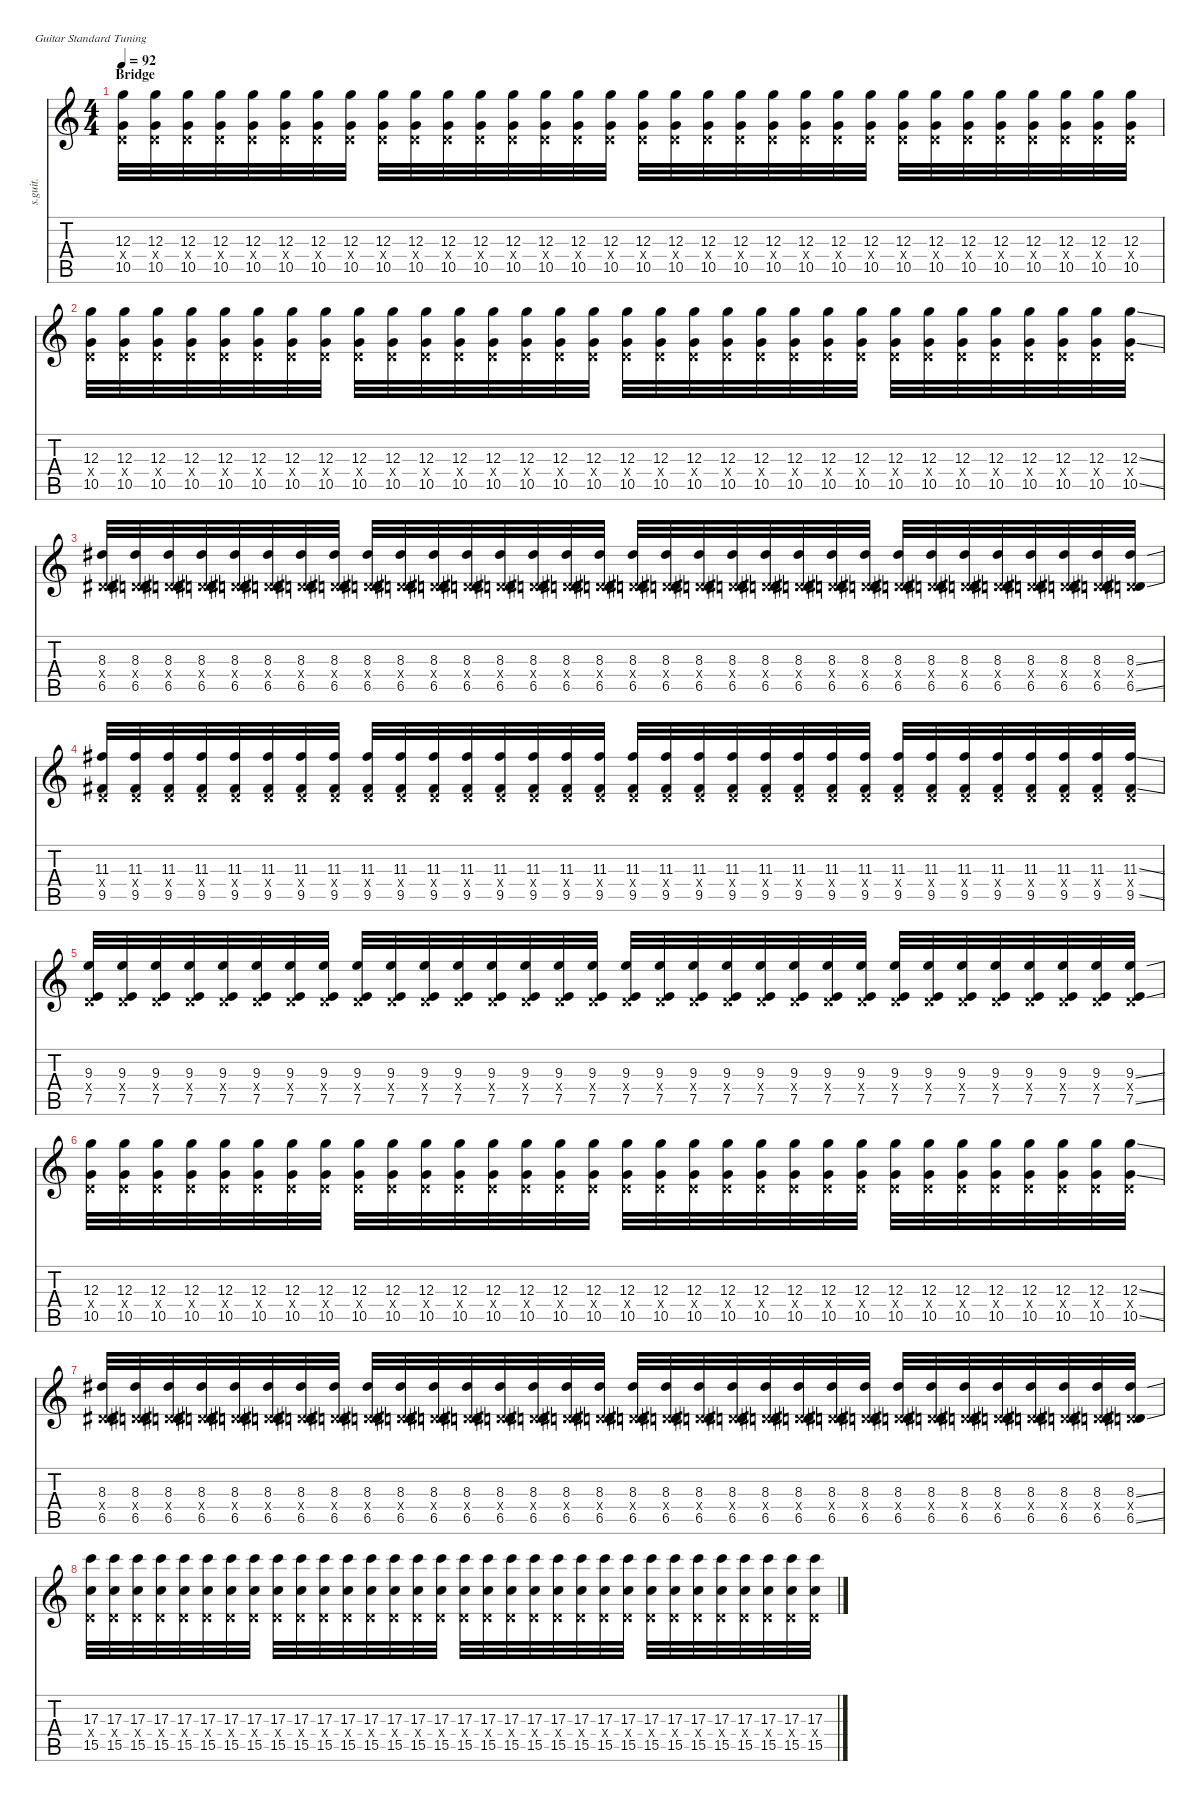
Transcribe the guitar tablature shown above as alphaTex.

\defaultSystemsLayout 4
\hideDynamics
\bracketExtendMode nobrackets
\track ("Jonny Greenwood - Guitar" "s.guit.") {instrument distortionguitar}
\staff {score tabs}
\tuning (E4 B3 G3 D3 A2 E2)
\ts (4 4)
\section ("" "Bridge")
\tempo 92
\clef g2
\ks c
(12.3 0.4{x} 10.5).32{lyrics (0 "") lyrics (1 "") lyrics (2 "") lyrics (3 "") lyrics (4 "") dy f} (12.3 0.4{x} 10.5).32{lyrics (0 "") lyrics (1 "") lyrics (2 "") lyrics (3 "") lyrics (4 "")} (12.3 0.4{x} 10.5).32{lyrics (0 "") lyrics (1 "") lyrics (2 "") lyrics (3 "") lyrics (4 "")} (12.3 0.4{x} 10.5).32{lyrics (0 "") lyrics (1 "") lyrics (2 "") lyrics (3 "") lyrics (4 "")} (12.3 0.4{x} 10.5).32{lyrics (0 "") lyrics (1 "") lyrics (2 "") lyrics (3 "") lyrics (4 "")} (12.3 0.4{x} 10.5).32{lyrics (0 "") lyrics (1 "") lyrics (2 "") lyrics (3 "") lyrics (4 "")} (12.3 0.4{x} 10.5).32{lyrics (0 "") lyrics (1 "") lyrics (2 "") lyrics (3 "") lyrics (4 "")} (12.3 0.4{x} 10.5).32{lyrics (0 "") lyrics (1 "") lyrics (2 "") lyrics (3 "") lyrics (4 "")} (12.3 0.4{x} 10.5).32{lyrics (0 "") lyrics (1 "") lyrics (2 "") lyrics (3 "") lyrics (4 "")} (12.3 0.4{x} 10.5).32{lyrics (0 "") lyrics (1 "") lyrics (2 "") lyrics (3 "") lyrics (4 "")} (12.3 0.4{x} 10.5).32{lyrics (0 "") lyrics (1 "") lyrics (2 "") lyrics (3 "") lyrics (4 "")} (12.3 0.4{x} 10.5).32{lyrics (0 "") lyrics (1 "") lyrics (2 "") lyrics (3 "") lyrics (4 "")} (12.3 0.4{x} 10.5).32{lyrics (0 "") lyrics (1 "") lyrics (2 "") lyrics (3 "") lyrics (4 "")} (12.3 0.4{x} 10.5).32{lyrics (0 "") lyrics (1 "") lyrics (2 "") lyrics (3 "") lyrics (4 "")} (12.3 0.4{x} 10.5).32{lyrics (0 "") lyrics (1 "") lyrics (2 "") lyrics (3 "") lyrics (4 "")} (12.3 0.4{x} 10.5).32{lyrics (0 "") lyrics (1 "") lyrics (2 "") lyrics (3 "") lyrics (4 "")} (12.3 0.4{x} 10.5).32{lyrics (0 "") lyrics (1 "") lyrics (2 "") lyrics (3 "") lyrics (4 "")} (12.3 0.4{x} 10.5).32{lyrics (0 "") lyrics (1 "") lyrics (2 "") lyrics (3 "") lyrics (4 "")} (12.3 0.4{x} 10.5).32{lyrics (0 "") lyrics (1 "") lyrics (2 "") lyrics (3 "") lyrics (4 "")} (12.3 0.4{x} 10.5).32{lyrics (0 "") lyrics (1 "") lyrics (2 "") lyrics (3 "") lyrics (4 "")} (12.3 0.4{x} 10.5).32{lyrics (0 "") lyrics (1 "") lyrics (2 "") lyrics (3 "") lyrics (4 "")} (12.3 0.4{x} 10.5).32{lyrics (0 "") lyrics (1 "") lyrics (2 "") lyrics (3 "") lyrics (4 "")} (12.3 0.4{x} 10.5).32{lyrics (0 "") lyrics (1 "") lyrics (2 "") lyrics (3 "") lyrics (4 "")} (12.3 0.4{x} 10.5).32{lyrics (0 "") lyrics (1 "") lyrics (2 "") lyrics (3 "") lyrics (4 "")} (12.3 0.4{x} 10.5).32{lyrics (0 "") lyrics (1 "") lyrics (2 "") lyrics (3 "") lyrics (4 "")} (12.3 0.4{x} 10.5).32{lyrics (0 "") lyrics (1 "") lyrics (2 "") lyrics (3 "") lyrics (4 "")} (12.3 0.4{x} 10.5).32{lyrics (0 "") lyrics (1 "") lyrics (2 "") lyrics (3 "") lyrics (4 "")} (12.3 0.4{x} 10.5).32{lyrics (0 "") lyrics (1 "") lyrics (2 "") lyrics (3 "") lyrics (4 "")} (12.3 0.4{x} 10.5).32{lyrics (0 "") lyrics (1 "") lyrics (2 "") lyrics (3 "") lyrics (4 "")} (12.3 0.4{x} 10.5).32{lyrics (0 "") lyrics (1 "") lyrics (2 "") lyrics (3 "") lyrics (4 "")} (12.3 0.4{x} 10.5).32{lyrics (0 "") lyrics (1 "") lyrics (2 "") lyrics (3 "") lyrics (4 "")} (12.3 0.4{x} 10.5).32{lyrics (0 "") lyrics (1 "") lyrics (2 "") lyrics (3 "") lyrics (4 "")} |
(12.3 0.4{x} 10.5).32{lyrics (0 "") lyrics (1 "") lyrics (2 "") lyrics (3 "") lyrics (4 "")} (12.3 0.4{x} 10.5).32{lyrics (0 "") lyrics (1 "") lyrics (2 "") lyrics (3 "") lyrics (4 "")} (12.3 0.4{x} 10.5).32{lyrics (0 "") lyrics (1 "") lyrics (2 "") lyrics (3 "") lyrics (4 "")} (12.3 0.4{x} 10.5).32{lyrics (0 "") lyrics (1 "") lyrics (2 "") lyrics (3 "") lyrics (4 "")} (12.3 0.4{x} 10.5).32{lyrics (0 "") lyrics (1 "") lyrics (2 "") lyrics (3 "") lyrics (4 "")} (12.3 0.4{x} 10.5).32{lyrics (0 "") lyrics (1 "") lyrics (2 "") lyrics (3 "") lyrics (4 "")} (12.3 0.4{x} 10.5).32{lyrics (0 "") lyrics (1 "") lyrics (2 "") lyrics (3 "") lyrics (4 "")} (12.3 0.4{x} 10.5).32{lyrics (0 "") lyrics (1 "") lyrics (2 "") lyrics (3 "") lyrics (4 "")} (12.3 0.4{x} 10.5).32{lyrics (0 "") lyrics (1 "") lyrics (2 "") lyrics (3 "") lyrics (4 "")} (12.3 0.4{x} 10.5).32{lyrics (0 "") lyrics (1 "") lyrics (2 "") lyrics (3 "") lyrics (4 "")} (12.3 0.4{x} 10.5).32{lyrics (0 "") lyrics (1 "") lyrics (2 "") lyrics (3 "") lyrics (4 "")} (12.3 0.4{x} 10.5).32{lyrics (0 "") lyrics (1 "") lyrics (2 "") lyrics (3 "") lyrics (4 "")} (12.3 0.4{x} 10.5).32{lyrics (0 "") lyrics (1 "") lyrics (2 "") lyrics (3 "") lyrics (4 "")} (12.3 0.4{x} 10.5).32{lyrics (0 "") lyrics (1 "") lyrics (2 "") lyrics (3 "") lyrics (4 "")} (12.3 0.4{x} 10.5).32{lyrics (0 "") lyrics (1 "") lyrics (2 "") lyrics (3 "") lyrics (4 "")} (12.3 0.4{x} 10.5).32{lyrics (0 "") lyrics (1 "") lyrics (2 "") lyrics (3 "") lyrics (4 "")} (12.3 0.4{x} 10.5).32{lyrics (0 "") lyrics (1 "") lyrics (2 "") lyrics (3 "") lyrics (4 "")} (12.3 0.4{x} 10.5).32{lyrics (0 "") lyrics (1 "") lyrics (2 "") lyrics (3 "") lyrics (4 "")} (12.3 0.4{x} 10.5).32{lyrics (0 "") lyrics (1 "") lyrics (2 "") lyrics (3 "") lyrics (4 "")} (12.3 0.4{x} 10.5).32{lyrics (0 "") lyrics (1 "") lyrics (2 "") lyrics (3 "") lyrics (4 "")} (12.3 0.4{x} 10.5).32{lyrics (0 "") lyrics (1 "") lyrics (2 "") lyrics (3 "") lyrics (4 "")} (12.3 0.4{x} 10.5).32{lyrics (0 "") lyrics (1 "") lyrics (2 "") lyrics (3 "") lyrics (4 "")} (12.3 0.4{x} 10.5).32{lyrics (0 "") lyrics (1 "") lyrics (2 "") lyrics (3 "") lyrics (4 "")} (12.3 0.4{x} 10.5).32{lyrics (0 "") lyrics (1 "") lyrics (2 "") lyrics (3 "") lyrics (4 "")} (12.3 0.4{x} 10.5).32{lyrics (0 "") lyrics (1 "") lyrics (2 "") lyrics (3 "") lyrics (4 "")} (12.3 0.4{x} 10.5).32{lyrics (0 "") lyrics (1 "") lyrics (2 "") lyrics (3 "") lyrics (4 "")} (12.3 0.4{x} 10.5).32{lyrics (0 "") lyrics (1 "") lyrics (2 "") lyrics (3 "") lyrics (4 "")} (12.3 0.4{x} 10.5).32{lyrics (0 "") lyrics (1 "") lyrics (2 "") lyrics (3 "") lyrics (4 "")} (12.3 0.4{x} 10.5).32{lyrics (0 "") lyrics (1 "") lyrics (2 "") lyrics (3 "") lyrics (4 "")} (12.3 0.4{x} 10.5).32{lyrics (0 "") lyrics (1 "") lyrics (2 "") lyrics (3 "") lyrics (4 "")} (12.3 0.4{x} 10.5).32{lyrics (0 "") lyrics (1 "") lyrics (2 "") lyrics (3 "") lyrics (4 "")} (12.3{ss} 0.4{x} 10.5{ss}).32{lyrics (0 "") lyrics (1 "") lyrics (2 "") lyrics (3 "") lyrics (4 "")} |
(8.3{acc #} 0.4{x} 6.5{acc #}).32{lyrics (0 "") lyrics (1 "") lyrics (2 "") lyrics (3 "") lyrics (4 "")} (8.3{acc #} 0.4{x} 6.5{acc #}).32{lyrics (0 "") lyrics (1 "") lyrics (2 "") lyrics (3 "") lyrics (4 "")} (8.3{acc #} 0.4{x} 6.5{acc #}).32{lyrics (0 "") lyrics (1 "") lyrics (2 "") lyrics (3 "") lyrics (4 "")} (8.3{acc #} 0.4{x} 6.5{acc #}).32{lyrics (0 "") lyrics (1 "") lyrics (2 "") lyrics (3 "") lyrics (4 "")} (8.3{acc #} 0.4{x} 6.5{acc #}).32{lyrics (0 "") lyrics (1 "") lyrics (2 "") lyrics (3 "") lyrics (4 "")} (8.3{acc #} 0.4{x} 6.5{acc #}).32{lyrics (0 "") lyrics (1 "") lyrics (2 "") lyrics (3 "") lyrics (4 "")} (8.3{acc #} 0.4{x} 6.5{acc #}).32{lyrics (0 "") lyrics (1 "") lyrics (2 "") lyrics (3 "") lyrics (4 "")} (8.3{acc #} 0.4{x} 6.5{acc #}).32{lyrics (0 "") lyrics (1 "") lyrics (2 "") lyrics (3 "") lyrics (4 "")} (8.3{acc #} 0.4{x} 6.5{acc #}).32{lyrics (0 "") lyrics (1 "") lyrics (2 "") lyrics (3 "") lyrics (4 "")} (8.3{acc #} 0.4{x} 6.5{acc #}).32{lyrics (0 "") lyrics (1 "") lyrics (2 "") lyrics (3 "") lyrics (4 "")} (8.3{acc #} 0.4{x} 6.5{acc #}).32{lyrics (0 "") lyrics (1 "") lyrics (2 "") lyrics (3 "") lyrics (4 "")} (8.3{acc #} 0.4{x} 6.5{acc #}).32{lyrics (0 "") lyrics (1 "") lyrics (2 "") lyrics (3 "") lyrics (4 "")} (8.3{acc #} 0.4{x} 6.5{acc #}).32{lyrics (0 "") lyrics (1 "") lyrics (2 "") lyrics (3 "") lyrics (4 "")} (8.3{acc #} 0.4{x} 6.5{acc #}).32{lyrics (0 "") lyrics (1 "") lyrics (2 "") lyrics (3 "") lyrics (4 "")} (8.3{acc #} 0.4{x} 6.5{acc #}).32{lyrics (0 "") lyrics (1 "") lyrics (2 "") lyrics (3 "") lyrics (4 "")} (8.3{acc #} 0.4{x} 6.5{acc #}).32{lyrics (0 "") lyrics (1 "") lyrics (2 "") lyrics (3 "") lyrics (4 "")} (8.3{acc #} 0.4{x} 6.5{acc #}).32{lyrics (0 "") lyrics (1 "") lyrics (2 "") lyrics (3 "") lyrics (4 "")} (8.3{acc #} 0.4{x} 6.5{acc #}).32{lyrics (0 "") lyrics (1 "") lyrics (2 "") lyrics (3 "") lyrics (4 "")} (8.3{acc #} 0.4{x} 6.5{acc #}).32{lyrics (0 "") lyrics (1 "") lyrics (2 "") lyrics (3 "") lyrics (4 "")} (8.3{acc #} 0.4{x} 6.5{acc #}).32{lyrics (0 "") lyrics (1 "") lyrics (2 "") lyrics (3 "") lyrics (4 "")} (8.3{acc #} 0.4{x} 6.5{acc #}).32{lyrics (0 "") lyrics (1 "") lyrics (2 "") lyrics (3 "") lyrics (4 "")} (8.3{acc #} 0.4{x} 6.5{acc #}).32{lyrics (0 "") lyrics (1 "") lyrics (2 "") lyrics (3 "") lyrics (4 "")} (8.3{acc #} 0.4{x} 6.5{acc #}).32{lyrics (0 "") lyrics (1 "") lyrics (2 "") lyrics (3 "") lyrics (4 "")} (8.3{acc #} 0.4{x} 6.5{acc #}).32{lyrics (0 "") lyrics (1 "") lyrics (2 "") lyrics (3 "") lyrics (4 "")} (8.3{acc #} 0.4{x} 6.5{acc #}).32{lyrics (0 "") lyrics (1 "") lyrics (2 "") lyrics (3 "") lyrics (4 "")} (8.3{acc #} 0.4{x} 6.5{acc #}).32{lyrics (0 "") lyrics (1 "") lyrics (2 "") lyrics (3 "") lyrics (4 "")} (8.3{acc #} 0.4{x} 6.5{acc #}).32{lyrics (0 "") lyrics (1 "") lyrics (2 "") lyrics (3 "") lyrics (4 "")} (8.3{acc #} 0.4{x} 6.5{acc #}).32{lyrics (0 "") lyrics (1 "") lyrics (2 "") lyrics (3 "") lyrics (4 "")} (8.3{acc #} 0.4{x} 6.5{acc #}).32{lyrics (0 "") lyrics (1 "") lyrics (2 "") lyrics (3 "") lyrics (4 "")} (8.3{acc #} 0.4{x} 6.5{acc #}).32{lyrics (0 "") lyrics (1 "") lyrics (2 "") lyrics (3 "") lyrics (4 "")} (8.3{acc #} 0.4{x} 6.5{acc #}).32{lyrics (0 "") lyrics (1 "") lyrics (2 "") lyrics (3 "") lyrics (4 "")} (8.3{ss acc #} 0.4{x} 6.5{ss acc #}).32{lyrics (0 "") lyrics (1 "") lyrics (2 "") lyrics (3 "") lyrics (4 "")} |
(11.3{acc #} 0.4{x} 9.5{acc #}).32{lyrics (0 "") lyrics (1 "") lyrics (2 "") lyrics (3 "") lyrics (4 "")} (11.3{acc #} 0.4{x} 9.5{acc #}).32{lyrics (0 "") lyrics (1 "") lyrics (2 "") lyrics (3 "") lyrics (4 "")} (11.3{acc #} 0.4{x} 9.5{acc #}).32{lyrics (0 "") lyrics (1 "") lyrics (2 "") lyrics (3 "") lyrics (4 "")} (11.3{acc #} 0.4{x} 9.5{acc #}).32{lyrics (0 "") lyrics (1 "") lyrics (2 "") lyrics (3 "") lyrics (4 "")} (11.3{acc #} 0.4{x} 9.5{acc #}).32{lyrics (0 "") lyrics (1 "") lyrics (2 "") lyrics (3 "") lyrics (4 "")} (11.3{acc #} 0.4{x} 9.5{acc #}).32{lyrics (0 "") lyrics (1 "") lyrics (2 "") lyrics (3 "") lyrics (4 "")} (11.3{acc #} 0.4{x} 9.5{acc #}).32{lyrics (0 "") lyrics (1 "") lyrics (2 "") lyrics (3 "") lyrics (4 "")} (11.3{acc #} 0.4{x} 9.5{acc #}).32{lyrics (0 "") lyrics (1 "") lyrics (2 "") lyrics (3 "") lyrics (4 "")} (11.3{acc #} 0.4{x} 9.5{acc #}).32{lyrics (0 "") lyrics (1 "") lyrics (2 "") lyrics (3 "") lyrics (4 "")} (11.3{acc #} 0.4{x} 9.5{acc #}).32{lyrics (0 "") lyrics (1 "") lyrics (2 "") lyrics (3 "") lyrics (4 "")} (11.3{acc #} 0.4{x} 9.5{acc #}).32{lyrics (0 "") lyrics (1 "") lyrics (2 "") lyrics (3 "") lyrics (4 "")} (11.3{acc #} 0.4{x} 9.5{acc #}).32{lyrics (0 "") lyrics (1 "") lyrics (2 "") lyrics (3 "") lyrics (4 "")} (11.3{acc #} 0.4{x} 9.5{acc #}).32{lyrics (0 "") lyrics (1 "") lyrics (2 "") lyrics (3 "") lyrics (4 "")} (11.3{acc #} 0.4{x} 9.5{acc #}).32{lyrics (0 "") lyrics (1 "") lyrics (2 "") lyrics (3 "") lyrics (4 "")} (11.3{acc #} 0.4{x} 9.5{acc #}).32{lyrics (0 "") lyrics (1 "") lyrics (2 "") lyrics (3 "") lyrics (4 "")} (11.3{acc #} 0.4{x} 9.5{acc #}).32{lyrics (0 "") lyrics (1 "") lyrics (2 "") lyrics (3 "") lyrics (4 "")} (11.3{acc #} 0.4{x} 9.5{acc #}).32{lyrics (0 "") lyrics (1 "") lyrics (2 "") lyrics (3 "") lyrics (4 "")} (11.3{acc #} 0.4{x} 9.5{acc #}).32{lyrics (0 "") lyrics (1 "") lyrics (2 "") lyrics (3 "") lyrics (4 "")} (11.3{acc #} 0.4{x} 9.5{acc #}).32{lyrics (0 "") lyrics (1 "") lyrics (2 "") lyrics (3 "") lyrics (4 "")} (11.3{acc #} 0.4{x} 9.5{acc #}).32{lyrics (0 "") lyrics (1 "") lyrics (2 "") lyrics (3 "") lyrics (4 "")} (11.3{acc #} 0.4{x} 9.5{acc #}).32{lyrics (0 "") lyrics (1 "") lyrics (2 "") lyrics (3 "") lyrics (4 "")} (11.3{acc #} 0.4{x} 9.5{acc #}).32{lyrics (0 "") lyrics (1 "") lyrics (2 "") lyrics (3 "") lyrics (4 "")} (11.3{acc #} 0.4{x} 9.5{acc #}).32{lyrics (0 "") lyrics (1 "") lyrics (2 "") lyrics (3 "") lyrics (4 "")} (11.3{acc #} 0.4{x} 9.5{acc #}).32{lyrics (0 "") lyrics (1 "") lyrics (2 "") lyrics (3 "") lyrics (4 "")} (11.3{acc #} 0.4{x} 9.5{acc #}).32{lyrics (0 "") lyrics (1 "") lyrics (2 "") lyrics (3 "") lyrics (4 "")} (11.3{acc #} 0.4{x} 9.5{acc #}).32{lyrics (0 "") lyrics (1 "") lyrics (2 "") lyrics (3 "") lyrics (4 "")} (11.3{acc #} 0.4{x} 9.5{acc #}).32{lyrics (0 "") lyrics (1 "") lyrics (2 "") lyrics (3 "") lyrics (4 "")} (11.3{acc #} 0.4{x} 9.5{acc #}).32{lyrics (0 "") lyrics (1 "") lyrics (2 "") lyrics (3 "") lyrics (4 "")} (11.3{acc #} 0.4{x} 9.5{acc #}).32{lyrics (0 "") lyrics (1 "") lyrics (2 "") lyrics (3 "") lyrics (4 "")} (11.3{acc #} 0.4{x} 9.5{acc #}).32{lyrics (0 "") lyrics (1 "") lyrics (2 "") lyrics (3 "") lyrics (4 "")} (11.3{acc #} 0.4{x} 9.5{acc #}).32{lyrics (0 "") lyrics (1 "") lyrics (2 "") lyrics (3 "") lyrics (4 "")} (11.3{ss acc #} 0.4{x} 9.5{ss acc #}).32{lyrics (0 "") lyrics (1 "") lyrics (2 "") lyrics (3 "") lyrics (4 "")} |
(9.3 0.4{x} 7.5).32{lyrics (0 "") lyrics (1 "") lyrics (2 "") lyrics (3 "") lyrics (4 "")} (9.3 0.4{x} 7.5).32{lyrics (0 "") lyrics (1 "") lyrics (2 "") lyrics (3 "") lyrics (4 "")} (9.3 0.4{x} 7.5).32{lyrics (0 "") lyrics (1 "") lyrics (2 "") lyrics (3 "") lyrics (4 "")} (9.3 0.4{x} 7.5).32{lyrics (0 "") lyrics (1 "") lyrics (2 "") lyrics (3 "") lyrics (4 "")} (9.3 0.4{x} 7.5).32{lyrics (0 "") lyrics (1 "") lyrics (2 "") lyrics (3 "") lyrics (4 "")} (9.3 0.4{x} 7.5).32{lyrics (0 "") lyrics (1 "") lyrics (2 "") lyrics (3 "") lyrics (4 "")} (9.3 0.4{x} 7.5).32{lyrics (0 "") lyrics (1 "") lyrics (2 "") lyrics (3 "") lyrics (4 "")} (9.3 0.4{x} 7.5).32{lyrics (0 "") lyrics (1 "") lyrics (2 "") lyrics (3 "") lyrics (4 "")} (9.3 0.4{x} 7.5).32{lyrics (0 "") lyrics (1 "") lyrics (2 "") lyrics (3 "") lyrics (4 "")} (9.3 0.4{x} 7.5).32{lyrics (0 "") lyrics (1 "") lyrics (2 "") lyrics (3 "") lyrics (4 "")} (9.3 0.4{x} 7.5).32{lyrics (0 "") lyrics (1 "") lyrics (2 "") lyrics (3 "") lyrics (4 "")} (9.3 0.4{x} 7.5).32{lyrics (0 "") lyrics (1 "") lyrics (2 "") lyrics (3 "") lyrics (4 "")} (9.3 0.4{x} 7.5).32{lyrics (0 "") lyrics (1 "") lyrics (2 "") lyrics (3 "") lyrics (4 "")} (9.3 0.4{x} 7.5).32{lyrics (0 "") lyrics (1 "") lyrics (2 "") lyrics (3 "") lyrics (4 "")} (9.3 0.4{x} 7.5).32{lyrics (0 "") lyrics (1 "") lyrics (2 "") lyrics (3 "") lyrics (4 "")} (9.3 0.4{x} 7.5).32{lyrics (0 "") lyrics (1 "") lyrics (2 "") lyrics (3 "") lyrics (4 "")} (9.3 0.4{x} 7.5).32{lyrics (0 "") lyrics (1 "") lyrics (2 "") lyrics (3 "") lyrics (4 "")} (9.3 0.4{x} 7.5).32{lyrics (0 "") lyrics (1 "") lyrics (2 "") lyrics (3 "") lyrics (4 "")} (9.3 0.4{x} 7.5).32{lyrics (0 "") lyrics (1 "") lyrics (2 "") lyrics (3 "") lyrics (4 "")} (9.3 0.4{x} 7.5).32{lyrics (0 "") lyrics (1 "") lyrics (2 "") lyrics (3 "") lyrics (4 "")} (9.3 0.4{x} 7.5).32{lyrics (0 "") lyrics (1 "") lyrics (2 "") lyrics (3 "") lyrics (4 "")} (9.3 0.4{x} 7.5).32{lyrics (0 "") lyrics (1 "") lyrics (2 "") lyrics (3 "") lyrics (4 "")} (9.3 0.4{x} 7.5).32{lyrics (0 "") lyrics (1 "") lyrics (2 "") lyrics (3 "") lyrics (4 "")} (9.3 0.4{x} 7.5).32{lyrics (0 "") lyrics (1 "") lyrics (2 "") lyrics (3 "") lyrics (4 "")} (9.3 0.4{x} 7.5).32{lyrics (0 "") lyrics (1 "") lyrics (2 "") lyrics (3 "") lyrics (4 "")} (9.3 0.4{x} 7.5).32{lyrics (0 "") lyrics (1 "") lyrics (2 "") lyrics (3 "") lyrics (4 "")} (9.3 0.4{x} 7.5).32{lyrics (0 "") lyrics (1 "") lyrics (2 "") lyrics (3 "") lyrics (4 "")} (9.3 0.4{x} 7.5).32{lyrics (0 "") lyrics (1 "") lyrics (2 "") lyrics (3 "") lyrics (4 "")} (9.3 0.4{x} 7.5).32{lyrics (0 "") lyrics (1 "") lyrics (2 "") lyrics (3 "") lyrics (4 "")} (9.3 0.4{x} 7.5).32{lyrics (0 "") lyrics (1 "") lyrics (2 "") lyrics (3 "") lyrics (4 "")} (9.3 0.4{x} 7.5).32{lyrics (0 "") lyrics (1 "") lyrics (2 "") lyrics (3 "") lyrics (4 "")} (9.3{ss} 0.4{x} 7.5{ss}).32{lyrics (0 "") lyrics (1 "") lyrics (2 "") lyrics (3 "") lyrics (4 "")} |
(12.3 0.4{x} 10.5).32{lyrics (0 "") lyrics (1 "") lyrics (2 "") lyrics (3 "") lyrics (4 "")} (12.3 0.4{x} 10.5).32{lyrics (0 "") lyrics (1 "") lyrics (2 "") lyrics (3 "") lyrics (4 "")} (12.3 0.4{x} 10.5).32{lyrics (0 "") lyrics (1 "") lyrics (2 "") lyrics (3 "") lyrics (4 "")} (12.3 0.4{x} 10.5).32{lyrics (0 "") lyrics (1 "") lyrics (2 "") lyrics (3 "") lyrics (4 "")} (12.3 0.4{x} 10.5).32{lyrics (0 "") lyrics (1 "") lyrics (2 "") lyrics (3 "") lyrics (4 "")} (12.3 0.4{x} 10.5).32{lyrics (0 "") lyrics (1 "") lyrics (2 "") lyrics (3 "") lyrics (4 "")} (12.3 0.4{x} 10.5).32{lyrics (0 "") lyrics (1 "") lyrics (2 "") lyrics (3 "") lyrics (4 "")} (12.3 0.4{x} 10.5).32{lyrics (0 "") lyrics (1 "") lyrics (2 "") lyrics (3 "") lyrics (4 "")} (12.3 0.4{x} 10.5).32{lyrics (0 "") lyrics (1 "") lyrics (2 "") lyrics (3 "") lyrics (4 "")} (12.3 0.4{x} 10.5).32{lyrics (0 "") lyrics (1 "") lyrics (2 "") lyrics (3 "") lyrics (4 "")} (12.3 0.4{x} 10.5).32{lyrics (0 "") lyrics (1 "") lyrics (2 "") lyrics (3 "") lyrics (4 "")} (12.3 0.4{x} 10.5).32{lyrics (0 "") lyrics (1 "") lyrics (2 "") lyrics (3 "") lyrics (4 "")} (12.3 0.4{x} 10.5).32{lyrics (0 "") lyrics (1 "") lyrics (2 "") lyrics (3 "") lyrics (4 "")} (12.3 0.4{x} 10.5).32{lyrics (0 "") lyrics (1 "") lyrics (2 "") lyrics (3 "") lyrics (4 "")} (12.3 0.4{x} 10.5).32{lyrics (0 "") lyrics (1 "") lyrics (2 "") lyrics (3 "") lyrics (4 "")} (12.3 0.4{x} 10.5).32{lyrics (0 "") lyrics (1 "") lyrics (2 "") lyrics (3 "") lyrics (4 "")} (12.3 0.4{x} 10.5).32{lyrics (0 "") lyrics (1 "") lyrics (2 "") lyrics (3 "") lyrics (4 "")} (12.3 0.4{x} 10.5).32{lyrics (0 "") lyrics (1 "") lyrics (2 "") lyrics (3 "") lyrics (4 "")} (12.3 0.4{x} 10.5).32{lyrics (0 "") lyrics (1 "") lyrics (2 "") lyrics (3 "") lyrics (4 "")} (12.3 0.4{x} 10.5).32{lyrics (0 "") lyrics (1 "") lyrics (2 "") lyrics (3 "") lyrics (4 "")} (12.3 0.4{x} 10.5).32{lyrics (0 "") lyrics (1 "") lyrics (2 "") lyrics (3 "") lyrics (4 "")} (12.3 0.4{x} 10.5).32{lyrics (0 "") lyrics (1 "") lyrics (2 "") lyrics (3 "") lyrics (4 "")} (12.3 0.4{x} 10.5).32{lyrics (0 "") lyrics (1 "") lyrics (2 "") lyrics (3 "") lyrics (4 "")} (12.3 0.4{x} 10.5).32{lyrics (0 "") lyrics (1 "") lyrics (2 "") lyrics (3 "") lyrics (4 "")} (12.3 0.4{x} 10.5).32{lyrics (0 "") lyrics (1 "") lyrics (2 "") lyrics (3 "") lyrics (4 "")} (12.3 0.4{x} 10.5).32{lyrics (0 "") lyrics (1 "") lyrics (2 "") lyrics (3 "") lyrics (4 "")} (12.3 0.4{x} 10.5).32{lyrics (0 "") lyrics (1 "") lyrics (2 "") lyrics (3 "") lyrics (4 "")} (12.3 0.4{x} 10.5).32{lyrics (0 "") lyrics (1 "") lyrics (2 "") lyrics (3 "") lyrics (4 "")} (12.3 0.4{x} 10.5).32{lyrics (0 "") lyrics (1 "") lyrics (2 "") lyrics (3 "") lyrics (4 "")} (12.3 0.4{x} 10.5).32{lyrics (0 "") lyrics (1 "") lyrics (2 "") lyrics (3 "") lyrics (4 "")} (12.3 0.4{x} 10.5).32{lyrics (0 "") lyrics (1 "") lyrics (2 "") lyrics (3 "") lyrics (4 "")} (12.3{ss} 0.4{x} 10.5{ss}).32{lyrics (0 "") lyrics (1 "") lyrics (2 "") lyrics (3 "") lyrics (4 "")} |
(8.3{acc #} 0.4{x} 6.5{acc #}).32{lyrics (0 "") lyrics (1 "") lyrics (2 "") lyrics (3 "") lyrics (4 "")} (8.3{acc #} 0.4{x} 6.5{acc #}).32{lyrics (0 "") lyrics (1 "") lyrics (2 "") lyrics (3 "") lyrics (4 "")} (8.3{acc #} 0.4{x} 6.5{acc #}).32{lyrics (0 "") lyrics (1 "") lyrics (2 "") lyrics (3 "") lyrics (4 "")} (8.3{acc #} 0.4{x} 6.5{acc #}).32{lyrics (0 "") lyrics (1 "") lyrics (2 "") lyrics (3 "") lyrics (4 "")} (8.3{acc #} 0.4{x} 6.5{acc #}).32{lyrics (0 "") lyrics (1 "") lyrics (2 "") lyrics (3 "") lyrics (4 "")} (8.3{acc #} 0.4{x} 6.5{acc #}).32{lyrics (0 "") lyrics (1 "") lyrics (2 "") lyrics (3 "") lyrics (4 "")} (8.3{acc #} 0.4{x} 6.5{acc #}).32{lyrics (0 "") lyrics (1 "") lyrics (2 "") lyrics (3 "") lyrics (4 "")} (8.3{acc #} 0.4{x} 6.5{acc #}).32{lyrics (0 "") lyrics (1 "") lyrics (2 "") lyrics (3 "") lyrics (4 "")} (8.3{acc #} 0.4{x} 6.5{acc #}).32{lyrics (0 "") lyrics (1 "") lyrics (2 "") lyrics (3 "") lyrics (4 "")} (8.3{acc #} 0.4{x} 6.5{acc #}).32{lyrics (0 "") lyrics (1 "") lyrics (2 "") lyrics (3 "") lyrics (4 "")} (8.3{acc #} 0.4{x} 6.5{acc #}).32{lyrics (0 "") lyrics (1 "") lyrics (2 "") lyrics (3 "") lyrics (4 "")} (8.3{acc #} 0.4{x} 6.5{acc #}).32{lyrics (0 "") lyrics (1 "") lyrics (2 "") lyrics (3 "") lyrics (4 "")} (8.3{acc #} 0.4{x} 6.5{acc #}).32{lyrics (0 "") lyrics (1 "") lyrics (2 "") lyrics (3 "") lyrics (4 "")} (8.3{acc #} 0.4{x} 6.5{acc #}).32{lyrics (0 "") lyrics (1 "") lyrics (2 "") lyrics (3 "") lyrics (4 "")} (8.3{acc #} 0.4{x} 6.5{acc #}).32{lyrics (0 "") lyrics (1 "") lyrics (2 "") lyrics (3 "") lyrics (4 "")} (8.3{acc #} 0.4{x} 6.5{acc #}).32{lyrics (0 "") lyrics (1 "") lyrics (2 "") lyrics (3 "") lyrics (4 "")} (8.3{acc #} 0.4{x} 6.5{acc #}).32{lyrics (0 "") lyrics (1 "") lyrics (2 "") lyrics (3 "") lyrics (4 "")} (8.3{acc #} 0.4{x} 6.5{acc #}).32{lyrics (0 "") lyrics (1 "") lyrics (2 "") lyrics (3 "") lyrics (4 "")} (8.3{acc #} 0.4{x} 6.5{acc #}).32{lyrics (0 "") lyrics (1 "") lyrics (2 "") lyrics (3 "") lyrics (4 "")} (8.3{acc #} 0.4{x} 6.5{acc #}).32{lyrics (0 "") lyrics (1 "") lyrics (2 "") lyrics (3 "") lyrics (4 "")} (8.3{acc #} 0.4{x} 6.5{acc #}).32{lyrics (0 "") lyrics (1 "") lyrics (2 "") lyrics (3 "") lyrics (4 "")} (8.3{acc #} 0.4{x} 6.5{acc #}).32{lyrics (0 "") lyrics (1 "") lyrics (2 "") lyrics (3 "") lyrics (4 "")} (8.3{acc #} 0.4{x} 6.5{acc #}).32{lyrics (0 "") lyrics (1 "") lyrics (2 "") lyrics (3 "") lyrics (4 "")} (8.3{acc #} 0.4{x} 6.5{acc #}).32{lyrics (0 "") lyrics (1 "") lyrics (2 "") lyrics (3 "") lyrics (4 "")} (8.3{acc #} 0.4{x} 6.5{acc #}).32{lyrics (0 "") lyrics (1 "") lyrics (2 "") lyrics (3 "") lyrics (4 "")} (8.3{acc #} 0.4{x} 6.5{acc #}).32{lyrics (0 "") lyrics (1 "") lyrics (2 "") lyrics (3 "") lyrics (4 "")} (8.3{acc #} 0.4{x} 6.5{acc #}).32{lyrics (0 "") lyrics (1 "") lyrics (2 "") lyrics (3 "") lyrics (4 "")} (8.3{acc #} 0.4{x} 6.5{acc #}).32{lyrics (0 "") lyrics (1 "") lyrics (2 "") lyrics (3 "") lyrics (4 "")} (8.3{acc #} 0.4{x} 6.5{acc #}).32{lyrics (0 "") lyrics (1 "") lyrics (2 "") lyrics (3 "") lyrics (4 "")} (8.3{acc #} 0.4{x} 6.5{acc #}).32{lyrics (0 "") lyrics (1 "") lyrics (2 "") lyrics (3 "") lyrics (4 "")} (8.3{acc #} 0.4{x} 6.5{acc #}).32{lyrics (0 "") lyrics (1 "") lyrics (2 "") lyrics (3 "") lyrics (4 "")} (8.3{ss acc #} 0.4{x} 6.5{ss acc #}).32{lyrics (0 "") lyrics (1 "") lyrics (2 "") lyrics (3 "") lyrics (4 "")} |
(17.3 0.4{x} 15.5).32{lyrics (0 "") lyrics (1 "") lyrics (2 "") lyrics (3 "") lyrics (4 "")} (17.3 0.4{x} 15.5).32{lyrics (0 "") lyrics (1 "") lyrics (2 "") lyrics (3 "") lyrics (4 "")} (17.3 0.4{x} 15.5).32{lyrics (0 "") lyrics (1 "") lyrics (2 "") lyrics (3 "") lyrics (4 "")} (17.3 0.4{x} 15.5).32{lyrics (0 "") lyrics (1 "") lyrics (2 "") lyrics (3 "") lyrics (4 "")} (17.3 0.4{x} 15.5).32{lyrics (0 "") lyrics (1 "") lyrics (2 "") lyrics (3 "") lyrics (4 "")} (17.3 0.4{x} 15.5).32{lyrics (0 "") lyrics (1 "") lyrics (2 "") lyrics (3 "") lyrics (4 "")} (17.3 0.4{x} 15.5).32{lyrics (0 "") lyrics (1 "") lyrics (2 "") lyrics (3 "") lyrics (4 "")} (17.3 0.4{x} 15.5).32{lyrics (0 "") lyrics (1 "") lyrics (2 "") lyrics (3 "") lyrics (4 "")} (17.3 0.4{x} 15.5).32{lyrics (0 "") lyrics (1 "") lyrics (2 "") lyrics (3 "") lyrics (4 "")} (17.3 0.4{x} 15.5).32{lyrics (0 "") lyrics (1 "") lyrics (2 "") lyrics (3 "") lyrics (4 "")} (17.3 0.4{x} 15.5).32{lyrics (0 "") lyrics (1 "") lyrics (2 "") lyrics (3 "") lyrics (4 "")} (17.3 0.4{x} 15.5).32{lyrics (0 "") lyrics (1 "") lyrics (2 "") lyrics (3 "") lyrics (4 "")} (17.3 0.4{x} 15.5).32{lyrics (0 "") lyrics (1 "") lyrics (2 "") lyrics (3 "") lyrics (4 "")} (17.3 0.4{x} 15.5).32{lyrics (0 "") lyrics (1 "") lyrics (2 "") lyrics (3 "") lyrics (4 "")} (17.3 0.4{x} 15.5).32{lyrics (0 "") lyrics (1 "") lyrics (2 "") lyrics (3 "") lyrics (4 "")} (17.3 0.4{x} 15.5).32{lyrics (0 "") lyrics (1 "") lyrics (2 "") lyrics (3 "") lyrics (4 "")} (17.3 0.4{x} 15.5).32{lyrics (0 "") lyrics (1 "") lyrics (2 "") lyrics (3 "") lyrics (4 "")} (17.3 0.4{x} 15.5).32{lyrics (0 "") lyrics (1 "") lyrics (2 "") lyrics (3 "") lyrics (4 "")} (17.3 0.4{x} 15.5).32{lyrics (0 "") lyrics (1 "") lyrics (2 "") lyrics (3 "") lyrics (4 "")} (17.3 0.4{x} 15.5).32{lyrics (0 "") lyrics (1 "") lyrics (2 "") lyrics (3 "") lyrics (4 "")} (17.3 0.4{x} 15.5).32{lyrics (0 "") lyrics (1 "") lyrics (2 "") lyrics (3 "") lyrics (4 "")} (17.3 0.4{x} 15.5).32{lyrics (0 "") lyrics (1 "") lyrics (2 "") lyrics (3 "") lyrics (4 "")} (17.3 0.4{x} 15.5).32{lyrics (0 "") lyrics (1 "") lyrics (2 "") lyrics (3 "") lyrics (4 "")} (17.3 0.4{x} 15.5).32{lyrics (0 "") lyrics (1 "") lyrics (2 "") lyrics (3 "") lyrics (4 "")} (17.3 0.4{x} 15.5).32{lyrics (0 "") lyrics (1 "") lyrics (2 "") lyrics (3 "") lyrics (4 "")} (17.3 0.4{x} 15.5).32{lyrics (0 "") lyrics (1 "") lyrics (2 "") lyrics (3 "") lyrics (4 "")} (17.3 0.4{x} 15.5).32{lyrics (0 "") lyrics (1 "") lyrics (2 "") lyrics (3 "") lyrics (4 "")} (17.3 0.4{x} 15.5).32{lyrics (0 "") lyrics (1 "") lyrics (2 "") lyrics (3 "") lyrics (4 "")} (17.3 0.4{x} 15.5).32{lyrics (0 "") lyrics (1 "") lyrics (2 "") lyrics (3 "") lyrics (4 "")} (17.3 0.4{x} 15.5).32{lyrics (0 "") lyrics (1 "") lyrics (2 "") lyrics (3 "") lyrics (4 "")} (17.3 0.4{x} 15.5).32{lyrics (0 "") lyrics (1 "") lyrics (2 "") lyrics (3 "") lyrics (4 "")} (17.3{ss} 0.4{x} 15.5{ss}).32{lyrics (0 "") lyrics (1 "") lyrics (2 "") lyrics (3 "") lyrics (4 "")}
